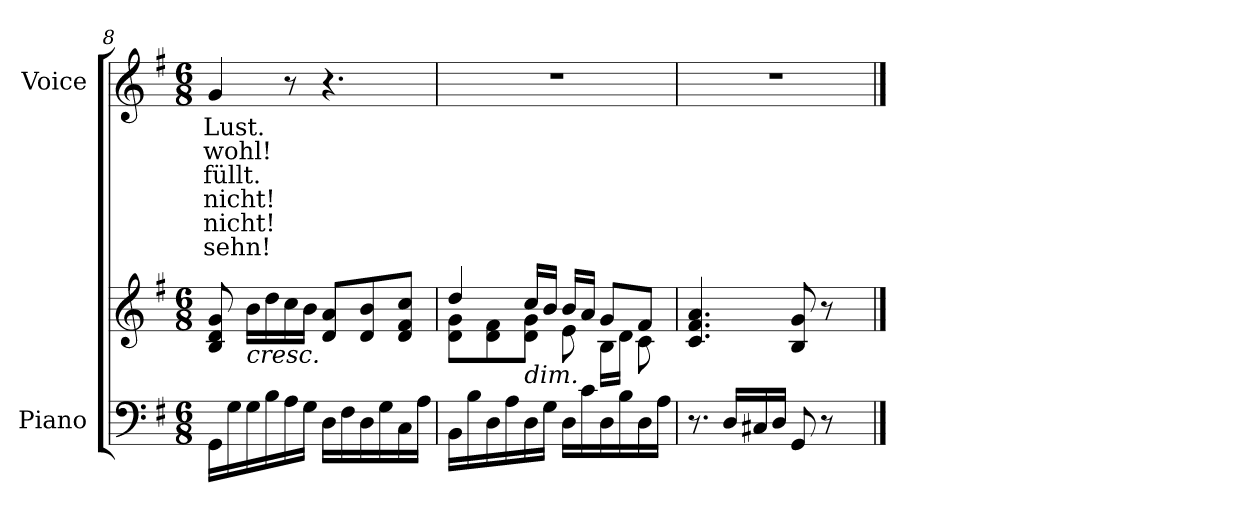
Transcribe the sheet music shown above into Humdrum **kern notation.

**kern	**kern	**kern	**text	**text	**text	**text	**text	**text
*part2	*part2	*part1	*part1	*part1	*part1	*part1	*part1	*part1
*staff3	*staff2	*staff1	*staff1	*staff1	*staff1	*staff1	*staff1	*staff1
*I"Piano	*	*I"Voice	*	*	*	*	*	*
*I'Pno.	*	*I'Voice	*	*	*	*	*	*
*clefF4	*clefG2	*clefG2	*	*	*	*	*	*
*k[f#]	*k[f#]	*k[f#]	*	*	*	*	*	*
*G:	*G:	*G:	*	*	*	*	*	*
*M6/8	*M6/8	*M6/8	*	*	*	*	*	*
=8	=8	=8	=8	=8	=8	=8	=8	=8
!	!	!	!LO:LY:b:color=#000000	!LO:LY:b:color=#000000	!LO:LY:b:color=#000000	!LO:LY:b:color=#000000	!LO:LY:b:color=#000000	!LO:LY:b:color=#000000
16GGi\LL	8Bi/ 8di 8gi	4gi/	Lust.	-wohl!	füllt.	nicht!	nicht!	-sehn!
16Gi\	.	.	.	.	.	.	.	.
!	!LO:TX:b:i:t=cresc.	!	!	!	!	!	!	!
16Gi\	16bi\LL	.	.	.	.	.	.	.
16Bi\	16ddi\	.	.	.	.	.	.	.
16Ai\	16cci\	8r	.	.	.	.	.	.
16Gi\JJ	16bi\JJ	.	.	.	.	.	.	.
16Di\LL	8di/ 8aiL	4.r	.	.	.	.	.	.
16F#i\	.	.	.	.	.	.	.	.
16Di\	8di/ 8bi	.	.	.	.	.	.	.
16Gi\	.	.	.	.	.	.	.	.
16Ci\	8di/ 8f#i 8cciJ	.	.	.	.	.	.	.
16Ai\JJ	.	.	.	.	.	.	.	.
=9	=9	=9	=9	=9	=9	=9	=9	=9
*	*^	*	*	*	*	*	*	*
!	!	!	!LO:N:vis=1	!	!	!	!	!	!
16BBi\LL	4ddi/	8di\ 8giL	2.r	.	.	.	.	.	.
16Bi\	.	.	.	.	.	.	.	.	.
16Di\	.	8di\ 8f#i	.	.	.	.	.	.	.
16Ai\	.	.	.	.	.	.	.	.	.
!	!LO:TX:b:i:t=dim.	!	!	!	!	!	!	!	!
16Di\	16cci/LL	8di\ 8giJ	.	.	.	.	.	.	.
16Gi\JJ	16bi/JJ	.	.	.	.	.	.	.	.
16Di\LL	16bi/LL	8ei\	.	.	.	.	.	.	.
16ci\	16ai/JJ	.	.	.	.	.	.	.	.
16Di\	8gi/L	16Bi\LL	.	.	.	.	.	.	.
16Bi\	.	16di\JJ	.	.	.	.	.	.	.
16Di\	8f#i/J	8ci\	.	.	.	.	.	.	.
16Ai\JJ	.	.	.	.	.	.	.	.	.
*	*v	*v	*	*	*	*	*	*	*
=10	=10	=10	=10	=10	=10	=10	=10	=10
!	!	!LO:N:vis=1	!	!	!	!	!	!
8.r	4.ci/ 4.f#i 4.ai	2.r	.	.	.	.	.	.
16Di/LL	.	.	.	.	.	.	.	.
16C#Xi/	.	.	.	.	.	.	.	.
16Di/JJ	.	.	.	.	.	.	.	.
8GGi/	8Bi/ 8gi	.	.	.	.	.	.	.
8r	8r	.	.	.	.	.	.	.
8ryy	8ryy	.	.	.	.	.	.	.
==	==	==	==	==	==	==	==	==
*-	*-	*-	*-	*-	*-	*-	*-	*-
